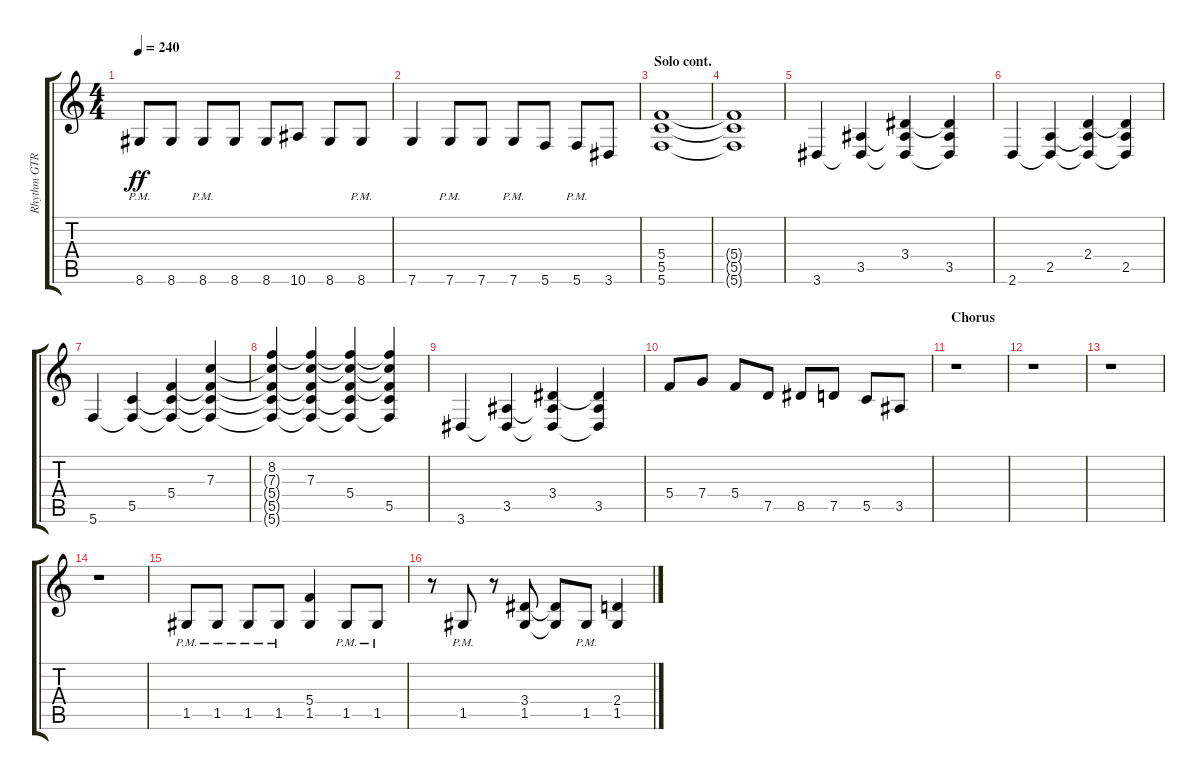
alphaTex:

\track ("Rhythm GTR 1" "Rhythm GTR") {instrument overdrivenguitar}
\staff {score tabs}
\tuning (D4 A3 F3 C3 G2 C2) {hide}
\ts (4 4)
\tempo 240
\clef g2
\ks aminor
8.6{pm}.8{dy ff} 8.6.8 8.6{pm}.8 8.6.8 8.6.8 10.6.8 8.6.8 8.6{pm}.8 |
7.6.4 7.6{pm}.8 7.6.8 7.6{pm}.8 5.6.8 5.6{pm}.8 3.6.8 |
\section ("" "Solo cont.")
(5.4 5.5 5.6).1 |
(5.4{t} 5.5{t} 5.6{t}).1 |
3.6.4 (3.5 3.6{t}).4 (3.4 3.5{t} 3.6{t}).4 (3.4{t} 3.5 3.6{t}).4 |
2.6.4 (2.5 2.6{t}).4 (2.4 2.5{t} 2.6{t}).4 (2.4{t} 2.5 2.6{t}).4 |
5.6.4 (5.5 5.6{t}).4 (5.4 5.5{t} 5.6{t}).4 (7.3 5.4{t} 5.5{t} 5.6{t}).4 |
(8.2 7.3{t} 5.4{t} 5.5{t} 5.6{t}).4 (8.2{t} 7.3 5.4{t} 5.5{t} 5.6{t}).4 (8.2{t} 7.3{t} 5.4 5.5{t} 5.6{t}).4 (8.2{t} 7.3{t} 5.4{t} 5.5 5.6{t}).4 |
3.6.4 (3.5 3.6{t}).4 (3.4 3.5{t} 3.6{t}).4 (3.4{t} 3.5 3.6{t}).4 |
5.4.8 7.4.8 5.4.8 7.5.8 8.5.8 7.5.8 5.5.8 3.5.8 |
\section ("" "Chorus")
r.1 |
r.1 |
r.1 |
r.1 |
1.5{pm}.8 1.5{pm}.8 1.5{pm}.8 1.5{pm}.8 (5.4 1.5).4 1.5{pm}.8 1.5{pm}.8 |
r.8 1.5{pm}.8 r.8 (3.4 1.5).8 (3.4{t} 1.5{t}).8 1.5{pm}.8 (2.4 1.5).4
